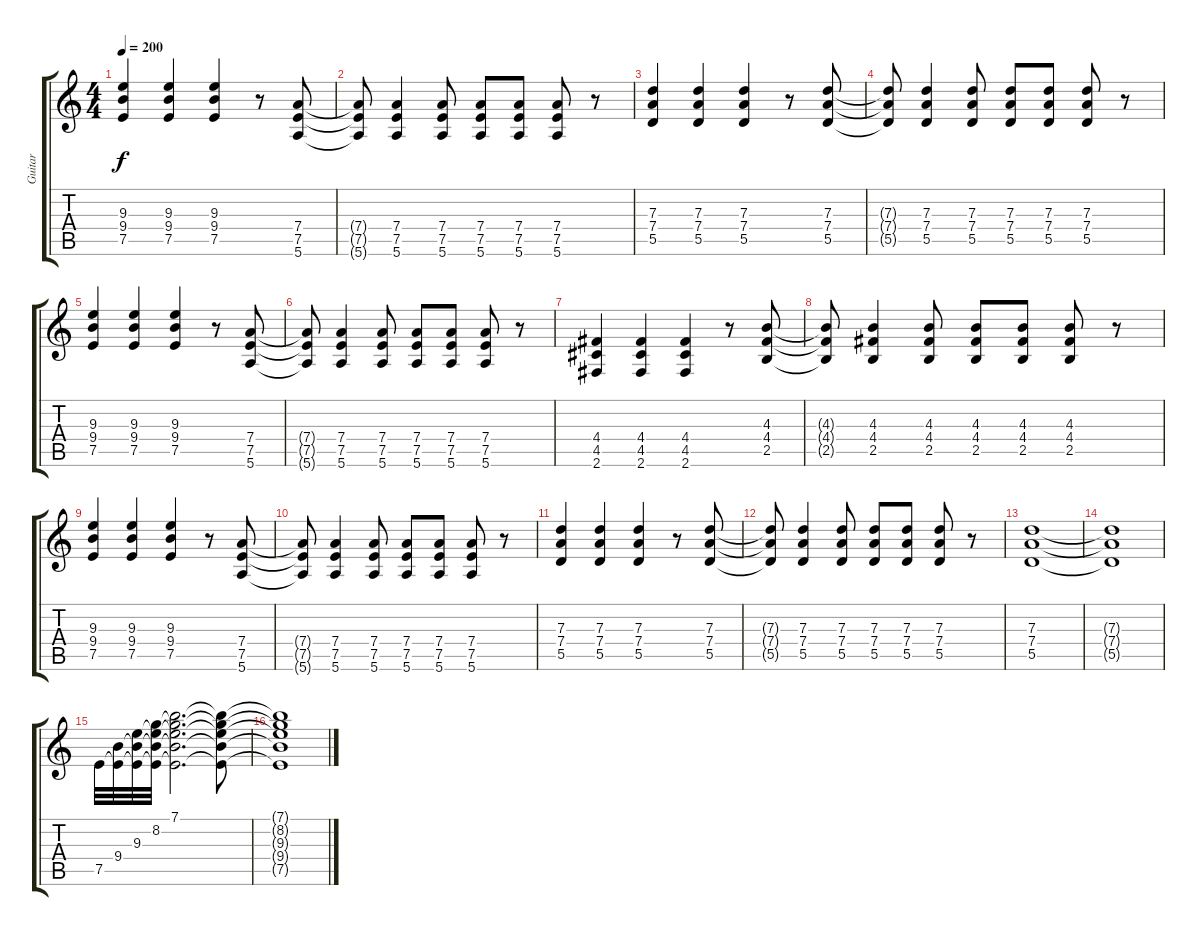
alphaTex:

\track ("Guitar" "Guitar") {instrument acousticguitarnylon}
\staff {score tabs}
\tuning (E4 B3 G3 D3 A2 E2) {hide}
\ts (4 4)
\tempo 200
\clef g2
\ks c
(9.3 9.4 7.5).4{dy f} (9.3 9.4 7.5).4 (9.3 9.4 7.5).4 r.8 (7.4 7.5 5.6).8 |
(7.4{t} 7.5{t} 5.6{t}).8 (7.4 7.5 5.6).4 (7.4 7.5 5.6).8 (7.4 7.5 5.6).8 (7.4 7.5 5.6).8 (7.4 7.5 5.6).8 r.8 |
(7.3 7.4 5.5).4 (7.3 7.4 5.5).4 (7.3 7.4 5.5).4 r.8 (7.3 7.4 5.5).8 |
(7.3{t} 7.4{t} 5.5{t}).8 (7.3 7.4 5.5).4 (7.3 7.4 5.5).8 (7.3 7.4 5.5).8 (7.3 7.4 5.5).8 (7.3 7.4 5.5).8 r.8 |
(9.3 9.4 7.5).4 (9.3 9.4 7.5).4 (9.3 9.4 7.5).4 r.8 (7.4 7.5 5.6).8 |
(7.4{t} 7.5{t} 5.6{t}).8 (7.4 7.5 5.6).4 (7.4 7.5 5.6).8 (7.4 7.5 5.6).8 (7.4 7.5 5.6).8 (7.4 7.5 5.6).8 r.8 |
(4.4 4.5 2.6).4 (4.4 4.5 2.6).4 (4.4 4.5 2.6).4 r.8 (4.3 4.4 2.5).8 |
(4.3{t} 4.4{t} 2.5{t}).8 (4.3 4.4 2.5).4 (4.3 4.4 2.5).8 (4.3 4.4 2.5).8 (4.3 4.4 2.5).8 (4.3 4.4 2.5).8 r.8 |
(9.3 9.4 7.5).4 (9.3 9.4 7.5).4 (9.3 9.4 7.5).4 r.8 (7.4 7.5 5.6).8 |
(7.4{t} 7.5{t} 5.6{t}).8 (7.4 7.5 5.6).4 (7.4 7.5 5.6).8 (7.4 7.5 5.6).8 (7.4 7.5 5.6).8 (7.4 7.5 5.6).8 r.8 |
(7.3 7.4 5.5).4 (7.3 7.4 5.5).4 (7.3 7.4 5.5).4 r.8 (7.3 7.4 5.5).8 |
(7.3{t} 7.4{t} 5.5{t}).8 (7.3 7.4 5.5).4 (7.3 7.4 5.5).8 (7.3 7.4 5.5).8 (7.3 7.4 5.5).8 (7.3 7.4 5.5).8 r.8 |
(7.3 7.4 5.5).1 |
(7.3{t} 7.4{t} 5.5{t}).1 |
7.5.32 (9.4 7.5{t}).32 (9.3 9.4{t} 7.5{t}).32 (8.2 9.3{t} 9.4{t} 7.5{t}).32 (7.1 8.2{t} 9.3{t} 9.4{t} 7.5{t}).2{d} (7.1{t} 8.2{t} 9.3{t} 9.4{t} 7.5{t}).8 |
(7.1{t} 8.2{t} 9.3{t} 9.4{t} 7.5{t}).1
